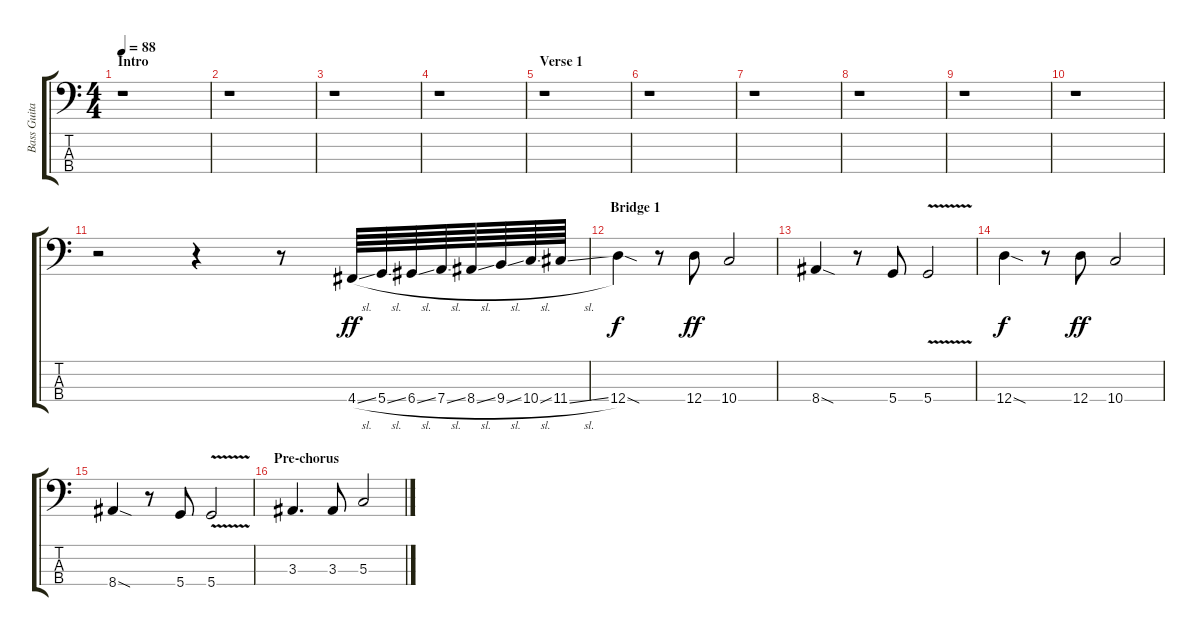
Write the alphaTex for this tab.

\track ("Bass Guitar" "Bass Guita") {instrument electricbassfinger}
\staff {score tabs}
\tuning (F2 C2 G1 D1) {hide}
\ts (4 4)
\section ("" "Intro")
\tempo 88
\clef f4
\ks c
r.1{dy ff instrument electricbassfinger} |
r.1 |
r.1 |
r.1 |
\section ("" "Verse 1")
r.1 |
r.1 |
r.1 |
r.1 |
r.1 |
r.1 |
r.2 r.4 r.8 4.4{sl}.64 5.4{sl}.64 6.4{sl}.64 7.4{sl}.64 8.4{sl}.64 9.4{sl}.64 10.4{sl}.64 11.4{sl}.64 |
\section ("" "Bridge 1")
12.4{sod}.4{dy f} r.8 12.4.8{dy ff} 10.4.2 |
8.4{sod}.4 r.8 5.4.8 5.4{v}.2 |
12.4{sod}.4{dy f} r.8 12.4.8{dy ff} 10.4.2 |
8.4{sod}.4 r.8 5.4.8 5.4{v}.2 |
\section ("" "Pre-chorus")
3.3.4{d} 3.3.8 5.3.2
